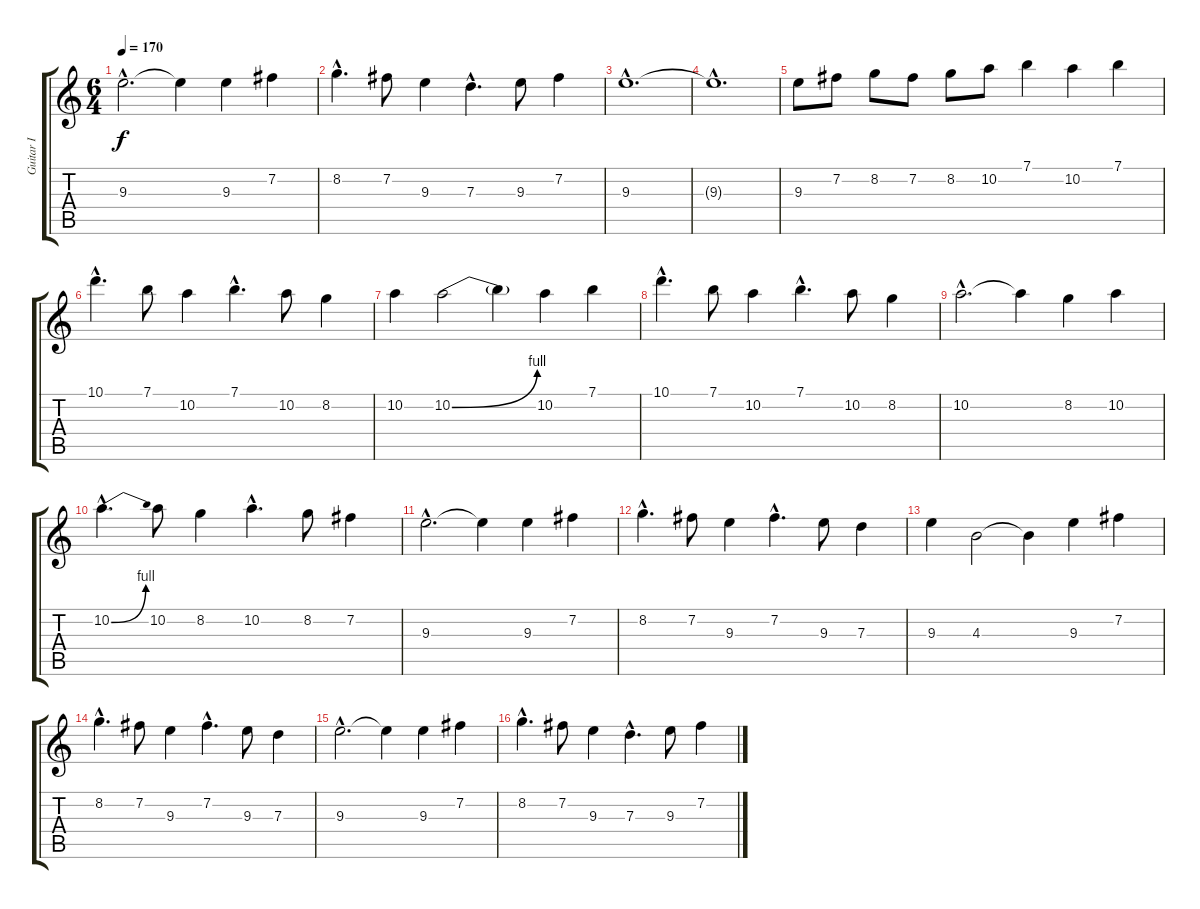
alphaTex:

\track ("Guitar I" "Guitar I") {instrument distortionguitar}
\staff {score tabs}
\tuning (E4 B3 G3 D3 A2 E2) {hide}
\ts (6 4)
\tempo 170
\clef g2
\ks c
9.3{hac}.2{d dy f} 9.3{t}.4 9.3.4 7.2.4 |
8.2{hac}.4{d} 7.2.8 9.3.4 7.3{hac}.4{d} 9.3.8 7.2.4 |
9.3{hac}.1{d} |
9.3{hac t}.1{d} |
9.3.8{volume 13 instrument distortionguitar} 7.2.8 8.2.8 7.2.8 8.2.8 10.2.8 7.1.4 10.2.4 7.1.4 |
10.1{hac}.4{d} 7.1.8 10.2.4 7.1{hac}.4{d} 10.2.8 8.2.4 |
10.2.4 10.2{be (bend 0 0 60 4)}.2 10.2{t}.4 10.2.4 7.1.4 |
10.1{hac}.4{d} 7.1.8 10.2.4 7.1{hac}.4{d} 10.2.8 8.2.4 |
10.2{hac}.2{d} 10.2{t}.4 8.2.4 10.2.4 |
10.2{be (bend 0 0 60 4) hac}.4{d} 10.2.8 8.2.4 10.2{hac}.4{d} 8.2.8 7.2.4 |
9.3{hac}.2{d} 9.3{t}.4 9.3.4 7.2.4 |
8.2{hac}.4{d} 7.2.8 9.3.4 7.2{hac}.4{d} 9.3.8 7.3.4 |
9.3.4 4.3.2 4.3{t}.4 9.3.4 7.2.4 |
8.2{hac}.4{d} 7.2.8 9.3.4 7.2{hac}.4{d} 9.3.8 7.3.4 |
9.3{hac}.2{d} 9.3{t}.4 9.3.4 7.2.4 |
8.2{hac}.4{d} 7.2.8 9.3.4 7.3{hac}.4{d} 9.3.8 7.2.4
